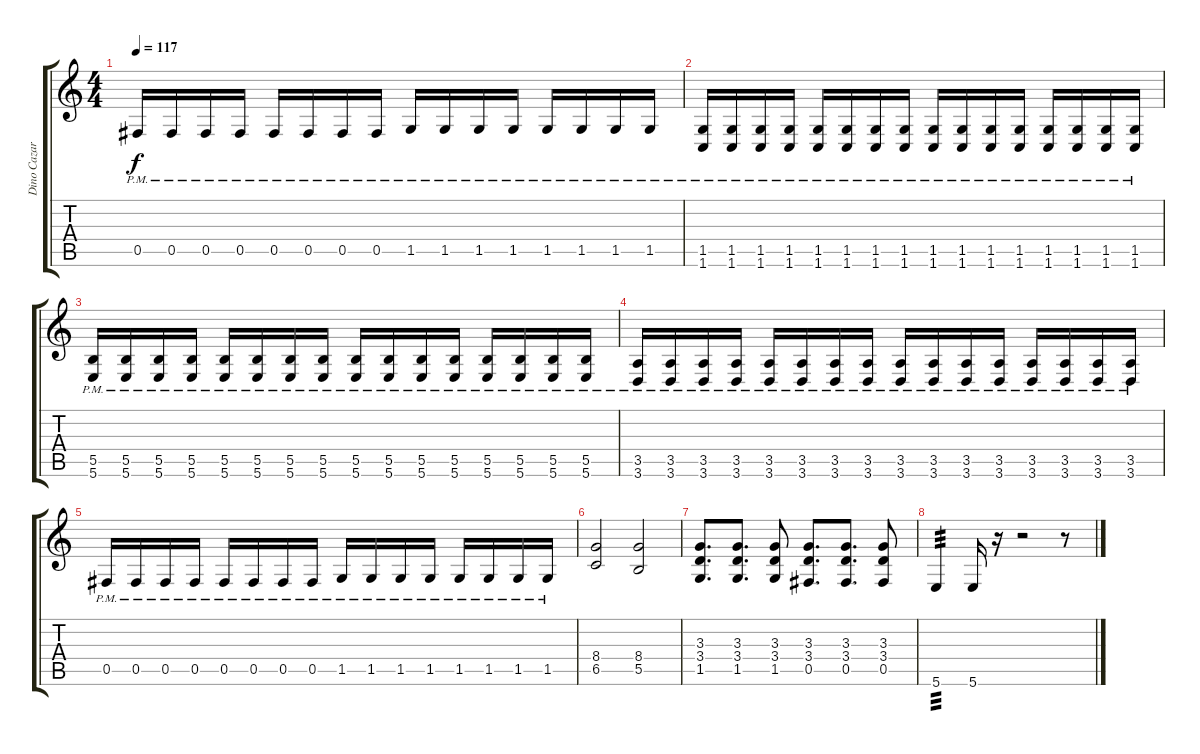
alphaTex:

\track ("Dino Cazares (Rhythm)" "Dino Cazar") {instrument distortionguitar}
\staff {score tabs}
\tuning (Db4 Ab3 E3 B2 Gb2 B1) {hide}
\ts (4 4)
\tempo 117
\clef g2
\ks c
0.5{pm}.16{dy f} 0.5{pm}.16 0.5{pm}.16 0.5{pm}.16 0.5{pm}.16 0.5{pm}.16 0.5{pm}.16 0.5{pm}.16 1.5{pm}.16 1.5{pm}.16 1.5{pm}.16 1.5{pm}.16 1.5{pm}.16 1.5{pm}.16 1.5{pm}.16 1.5{pm}.16 |
(1.5{pm} 1.6{pm}).16 (1.5{pm} 1.6{pm}).16 (1.5{pm} 1.6{pm}).16 (1.5{pm} 1.6{pm}).16 (1.5{pm} 1.6{pm}).16 (1.5{pm} 1.6{pm}).16 (1.5{pm} 1.6{pm}).16 (1.5{pm} 1.6{pm}).16 (1.5{pm} 1.6{pm}).16 (1.5{pm} 1.6{pm}).16 (1.5{pm} 1.6{pm}).16 (1.5{pm} 1.6{pm}).16 (1.5{pm} 1.6{pm}).16 (1.5{pm} 1.6{pm}).16 (1.5{pm} 1.6{pm}).16 (1.5{pm} 1.6{pm}).16 |
(5.5{pm} 5.6{pm}).16 (5.5{pm} 5.6{pm}).16 (5.5{pm} 5.6{pm}).16 (5.5{pm} 5.6{pm}).16 (5.5{pm} 5.6{pm}).16 (5.5{pm} 5.6{pm}).16 (5.5{pm} 5.6{pm}).16 (5.5{pm} 5.6{pm}).16 (5.5{pm} 5.6{pm}).16 (5.5{pm} 5.6{pm}).16 (5.5{pm} 5.6{pm}).16 (5.5{pm} 5.6{pm}).16 (5.5{pm} 5.6{pm}).16 (5.5{pm} 5.6{pm}).16 (5.5{pm} 5.6{pm}).16 (5.5{pm} 5.6{pm}).16 |
(3.5{pm} 3.6{pm}).16 (3.5{pm} 3.6{pm}).16 (3.5{pm} 3.6{pm}).16 (3.5{pm} 3.6{pm}).16 (3.5{pm} 3.6{pm}).16 (3.5{pm} 3.6{pm}).16 (3.5{pm} 3.6{pm}).16 (3.5{pm} 3.6{pm}).16 (3.5{pm} 3.6{pm}).16 (3.5{pm} 3.6{pm}).16 (3.5{pm} 3.6{pm}).16 (3.5{pm} 3.6{pm}).16 (3.5{pm} 3.6{pm}).16 (3.5{pm} 3.6{pm}).16 (3.5{pm} 3.6{pm}).16 (3.5{pm} 3.6{pm}).16 |
0.5{pm}.16 0.5{pm}.16 0.5{pm}.16 0.5{pm}.16 0.5{pm}.16 0.5{pm}.16 0.5{pm}.16 0.5{pm}.16 1.5{pm}.16 1.5{pm}.16 1.5{pm}.16 1.5{pm}.16 1.5{pm}.16 1.5{pm}.16 1.5{pm}.16 1.5{pm}.16 |
(8.4 6.5).2 (8.4 5.5).2 |
(3.3 3.4 1.5).8{d} (3.3 3.4 1.5).8{d} (3.3 3.4 1.5).8 (3.3 3.4 0.5).8{d} (3.3 3.4 0.5).8{d} (3.3 3.4 0.5).8 |
5.6.4{tp 3 volume 16} 5.6.16 r.16 r.2 r.8
